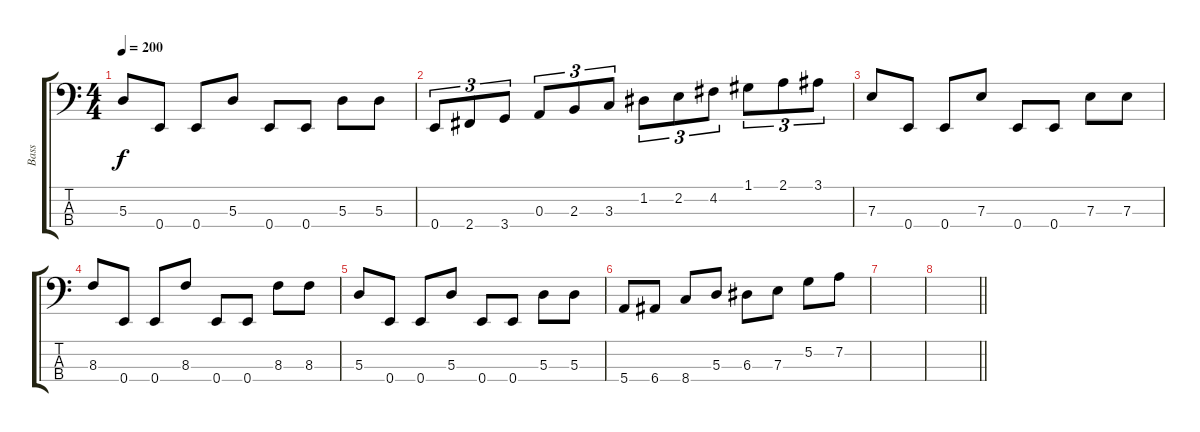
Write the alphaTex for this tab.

\track ("Bass" "Bass") {instrument electricbassfinger}
\staff {score tabs}
\tuning (G2 D2 A1 E1) {hide}
\ts (4 4)
\tempo 200
\clef f4
\ks c
5.3.8{dy f} 0.4.8 0.4.8 5.3.8 0.4.8 0.4.8 5.3.8 5.3.8 |
0.4.8{tu (3 2)} 2.4.8{tu (3 2)} 3.4.8{tu (3 2)} 0.3.8{tu (3 2)} 2.3.8{tu (3 2)} 3.3.8{tu (3 2)} 1.2.8{tu (3 2)} 2.2.8{tu (3 2)} 4.2.8{tu (3 2)} 1.1.8{tu (3 2)} 2.1.8{tu (3 2)} 3.1.8{tu (3 2)} |
7.3.8 0.4.8 0.4.8 7.3.8 0.4.8 0.4.8 7.3.8 7.3.8 |
8.3.8 0.4.8 0.4.8 8.3.8 0.4.8 0.4.8 8.3.8 8.3.8 |
5.3.8 0.4.8 0.4.8 5.3.8 0.4.8 0.4.8 5.3.8 5.3.8 |
5.4.8 6.4.8 8.4.8 5.3.8 6.3.8 7.3.8 5.2.8 7.2.8 |
|
\barLineRight lightlight
